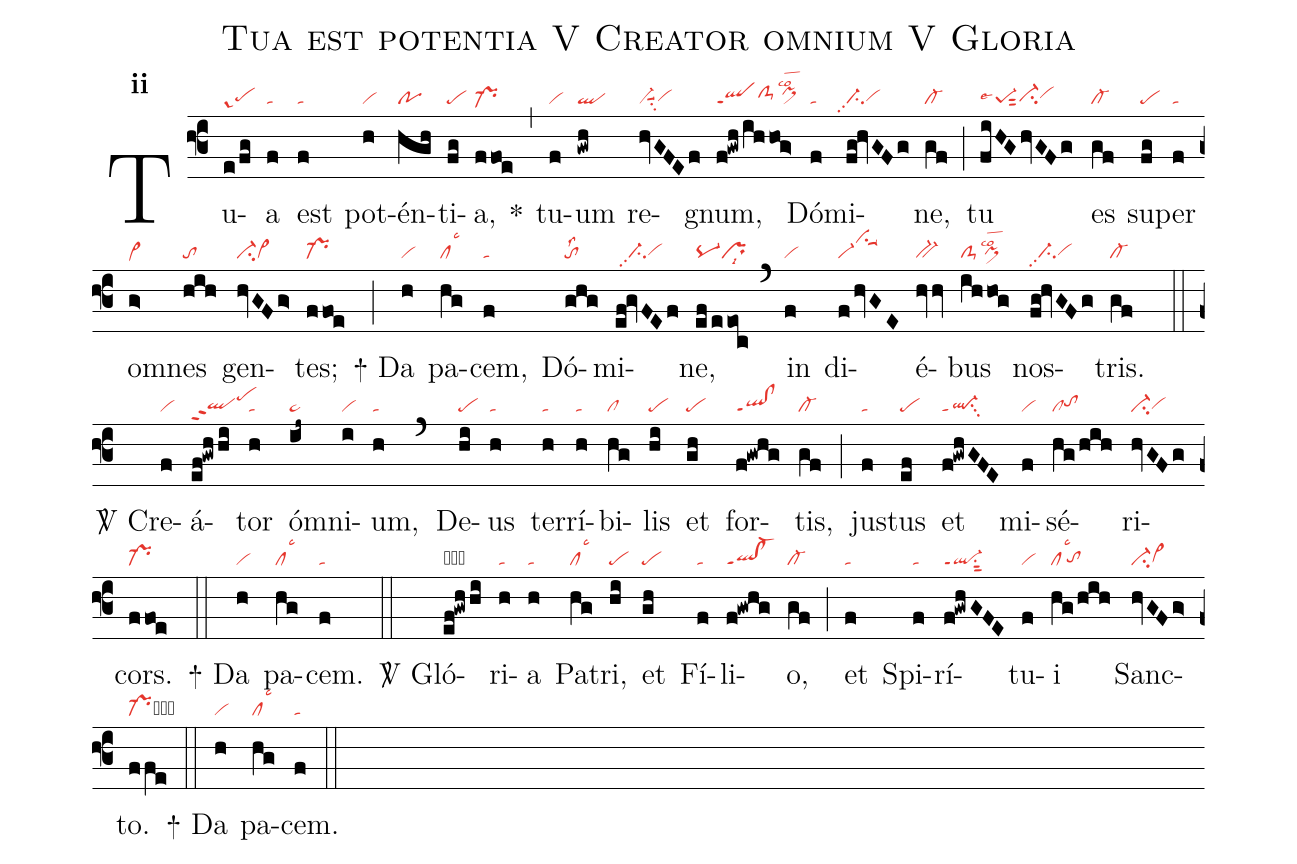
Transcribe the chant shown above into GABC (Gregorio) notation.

name:Tua est potentia V Creator omnium V Gloria;
office-part:re;
mode:2;
nabc-lines:1;
%%
initial-style: 1;
name:Tua est potentia;
mode: 2;
office-part: Responsorium;
annotation: Resp.;
annotation: ii;
nabc-lines:1;
%%
(f3) Tu(e/fg|gr-pehg)a(f|ta) est(f|ta) pot(h|vi)én(hgh|po)ti(fg|pe)a,(ffoe|pr-he) <sp>*</sp>(,) tu(f|vi)um(gwh|ql) re(hvGFEf|vi-suu1su2vihg)gnum,(f!gwh/ihhog>|qlppt1clS-hhpi>hilsco2) Dó(f|ta)mi(fg!hvGFg|ci-pp2vihg)ne,(gf|cl-) (;) tu(fiHGhvGFg|pe-1sut2lse4ci-hgvihh) es(gf|cl-) su(fg|pe)per(f|ta) om(g>|vi>he)nes(hih|to) gen(hvGFg>|ci-vi>)tes;(ffoe|pr-) (;)

<sp>+</sp> Da(h|vi) pa(hg|cllsc3)cem,(f|ta) Dó(ghg|tolss2)mi(ef!gvFEf|///ci-pp2vihg)ne,(ef/eeoc|pq-prlsi8) (`) in(f|vi) di(f/hvGE|vi-vihksu1suu1)é(hvv|bv-)bus(ihhog|clS-pi>hglsco2) nos(fg!hvGFg|//ci-pp2vihg)tris.(gf|cl-) (::)

<sp>V/</sp> Cre(f|vi)á(ef!gwh/hi|qlhgppt2pehj)tor(h|ta) óm(ij~|ta>)ni(i|vi)um,(h|ta) (`) De(hi|pe)us(h|ta) ter(h|ta)rí(h|ta)bi(hg|cl)lis(hi|pe) et(gh|pe) for(f!gwhg|ql!clppt1)tis,(gf|cl-) (;) jus(f|ta)tus(ef|pe) et(f!gwhGFE|ql-ppt1su3) mi(f|vi)sé(hg/hih|cltohh)ri(hvGFg|ci-vihg)cors.(ffoe|pr-) (::)

<sp>+</sp> Da(h|vi) pa(hg|cllsc3)cem.(f|ta) (::)

<sp>V/</sp> Gló(ef!gwh/hi|obqlhgppt2pehj)ri(h|ta)a(h|ta) Pa(hg|cllsc3)tri,(hi|pe) et(gh|pe) Fí(f|ta)li(f!gwhg|ql!cl-ppt1)o,(gf|cl-) (;) et(f|ta) Spi(f|ta)rí(f!gwhG!FE|ql-su1sut2ppt1)tu(f|vi)i(hg/hih|cllsc3`tohg) Sanc(hvGFg>|ci-vi>hg)to.(ffe|pr-cb) (::)

<sp>+</sp> Da(h|vi) pa(hg|cllsc3)cem.(f|ta) (::)
